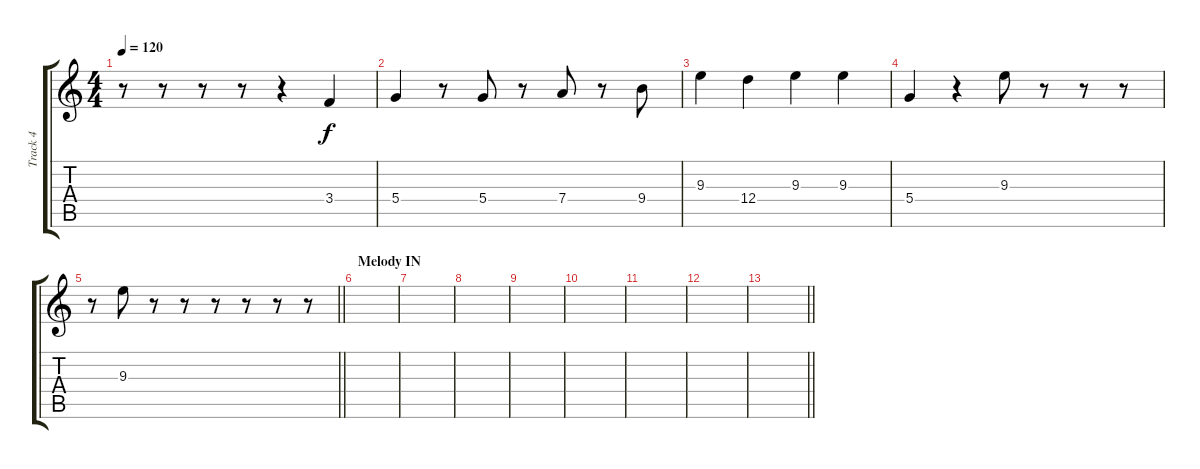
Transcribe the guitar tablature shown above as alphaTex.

\track ("Track 4" "Track 4") {instrument acousticguitarsteel}
\staff {score tabs}
\tuning (E4 B3 G3 D3 A2 E2) {hide}
\ts (4 4)
\tempo 120
\clef g2
\ks c
r.8{dy f} r.8 r.8 r.8 r.4 3.4.4 |
5.4.4 r.8 5.4.8 r.8 7.4.8 r.8 9.4.8 |
9.3.4 12.4.4 9.3.4 9.3.4 |
5.4.4 r.4 9.3.8 r.8 r.8 r.8 |
\barLineRight lightlight
r.8 9.3.8 r.8 r.8 r.8 r.8 r.8 r.8 |
\section ("" "Melody IN")
|
|
|
|
|
|
|
\barLineRight lightlight
